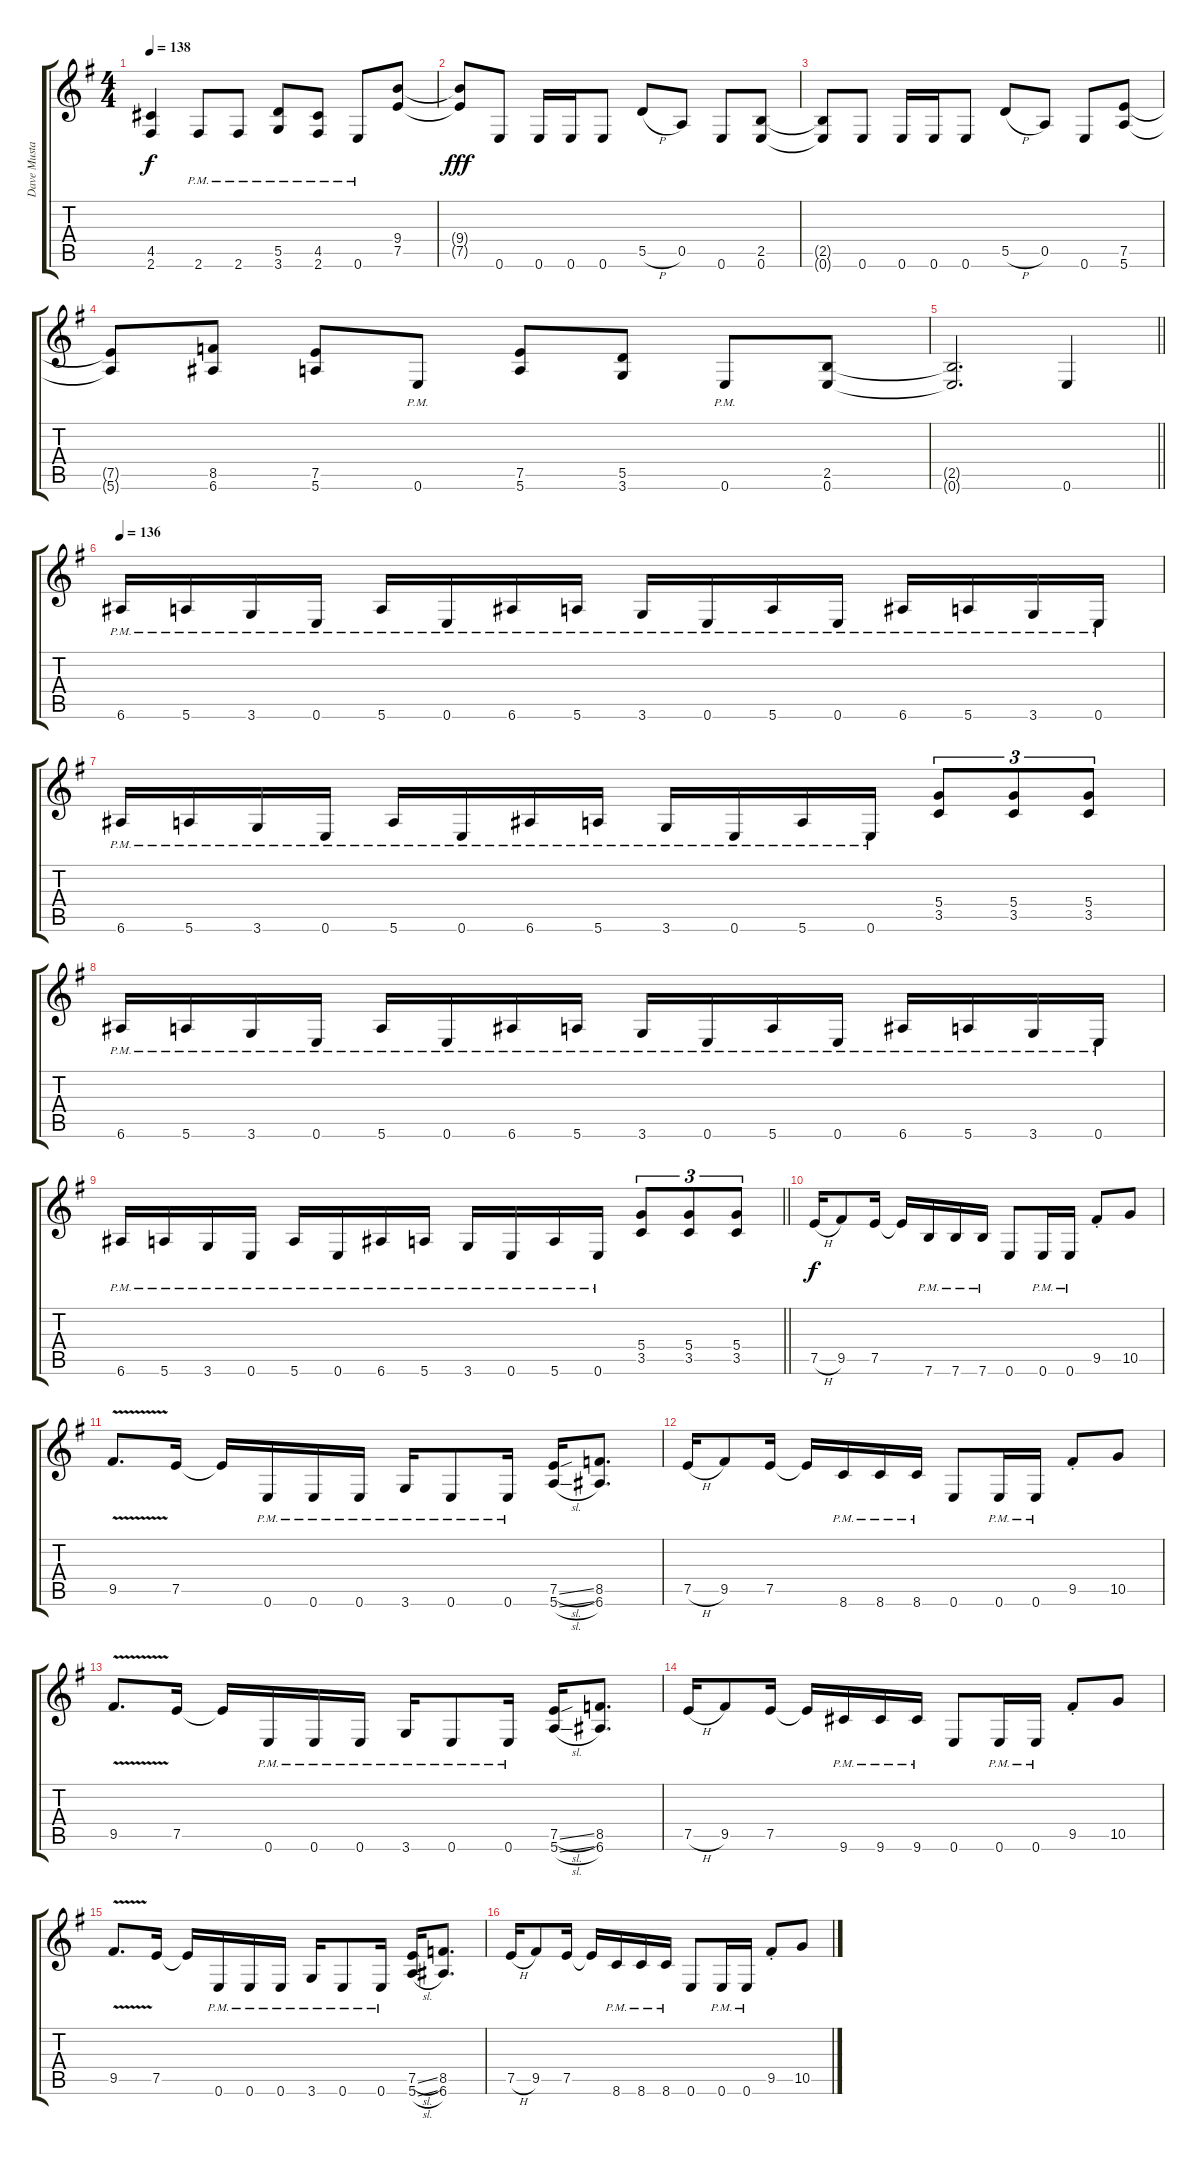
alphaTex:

\track ("Dave Mustaine" "Dave Musta") {instrument overdrivenguitar}
\staff {score tabs}
\tuning (E4 B3 G3 D3 A2 E2) {hide}
\ts (4 4)
\tempo 138
\clef g2
\ks g
(4.5 2.6).4{dy f} 2.6{pm}.8 2.6{pm}.8 (5.5{pm} 3.6{pm}).8 (4.5{pm} 2.6{pm}).8 0.6{pm}.8 (9.4 7.5).8 |
(9.4{t} 7.5{t}).8{dy fff} 0.6.8 0.6.16 0.6.16 0.6.8 5.5{h}.8 0.5.8 0.6.8 (2.5 0.6).8 |
(2.5{t} 0.6{t}).8 0.6.8 0.6.16 0.6.16 0.6.8 5.5{h}.8 0.5.8 0.6.8 (7.5 5.6).8 |
(7.5{t} 5.6{t}).8 (8.5 6.6).8 (7.5 5.6).8 0.6{pm}.8 (7.5 5.6).8 (5.5 3.6).8 0.6{pm}.8 (2.5 0.6).8 |
\barLineRight lightlight
(2.5{t} 0.6{t}).2{d} 0.6.4 |
\tempo 136
6.6{pm}.16 5.6{pm}.16 3.6{pm}.16 0.6{pm}.16 5.6{pm}.16 0.6{pm}.16 6.6{pm}.16 5.6{pm}.16 3.6{pm}.16 0.6{pm}.16 5.6{pm}.16 0.6{pm}.16 6.6{pm}.16 5.6{pm}.16 3.6{pm}.16 0.6{pm}.16 |
6.6{pm}.16 5.6{pm}.16 3.6{pm}.16 0.6{pm}.16 5.6{pm}.16 0.6{pm}.16 6.6{pm}.16 5.6{pm}.16 3.6{pm}.16 0.6{pm}.16 5.6{pm}.16 0.6{pm}.16 (5.4 3.5).8{tu (3 2)} (5.4 3.5).8{tu (3 2)} (5.4 3.5).8{tu (3 2)} |
6.6{pm}.16 5.6{pm}.16 3.6{pm}.16 0.6{pm}.16 5.6{pm}.16 0.6{pm}.16 6.6{pm}.16 5.6{pm}.16 3.6{pm}.16 0.6{pm}.16 5.6{pm}.16 0.6{pm}.16 6.6{pm}.16 5.6{pm}.16 3.6{pm}.16 0.6{pm}.16 |
\barLineRight lightlight
6.6{pm}.16 5.6{pm}.16 3.6{pm}.16 0.6{pm}.16 5.6{pm}.16 0.6{pm}.16 6.6{pm}.16 5.6{pm}.16 3.6{pm}.16 0.6{pm}.16 5.6{pm}.16 0.6{pm}.16 (5.4 3.5).8{tu (3 2)} (5.4 3.5).8{tu (3 2)} (5.4 3.5).8{tu (3 2)} |
7.5{h}.16{dy f} 9.5.8 7.5.16 7.5{t}.16 7.6{pm}.16 7.6{pm}.16 7.6{pm}.16 0.6.8 0.6{pm}.16 0.6{pm}.16 9.5{st}.8 10.5.8 |
9.5{v}.8{d} 7.5.16 7.5{t}.16 0.6{pm}.16 0.6{pm}.16 0.6{pm}.16 3.6{pm}.16 0.6{pm}.8 0.6{pm}.16 (7.5{sl} 5.6{sl}).16 (8.5 6.6).8{d} |
7.5{h}.16 9.5.8 7.5.16 7.5{t}.16 8.6{pm}.16 8.6{pm}.16 8.6{pm}.16 0.6.8 0.6{pm}.16 0.6{pm}.16 9.5{st}.8 10.5.8 |
9.5{v}.8{d} 7.5.16 7.5{t}.16 0.6{pm}.16 0.6{pm}.16 0.6{pm}.16 3.6{pm}.16 0.6{pm}.8 0.6{pm}.16 (7.5{sl} 5.6{sl}).16 (8.5 6.6).8{d} |
7.5{h}.16 9.5.8 7.5.16 7.5{t}.16 9.6{pm}.16 9.6{pm}.16 9.6{pm}.16 0.6.8 0.6{pm}.16 0.6{pm}.16 9.5{st}.8 10.5.8 |
9.5{v}.8{d} 7.5.16 7.5{t}.16 0.6{pm}.16 0.6{pm}.16 0.6{pm}.16 3.6{pm}.16 0.6{pm}.8 0.6{pm}.16 (7.5{sl} 5.6{sl}).16 (8.5 6.6).8{d} |
7.5{h}.16 9.5.8 7.5.16 7.5{t}.16 8.6{pm}.16 8.6{pm}.16 8.6{pm}.16 0.6.8 0.6{pm}.16 0.6{pm}.16 9.5{st}.8 10.5.8
